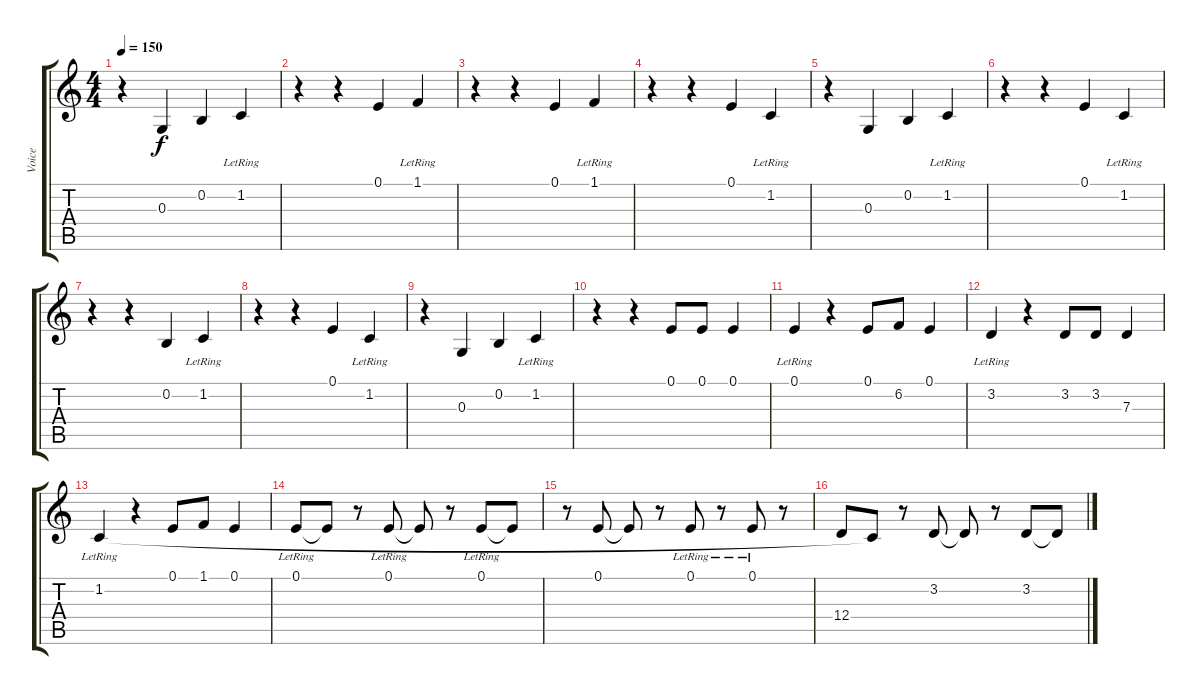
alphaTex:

\track ("Voice" "Voice") {instrument violin}
\staff {score tabs}
\tuning (E4 B3 G3 D3 A2 E2) {hide}
\ts (4 4)
\tempo 150
\clef g2
\ks c
r.4{dy f} 0.3.4 0.2.4 1.2{lr}.4 |
r.4 r.4 0.1.4 1.1{lr}.4 |
r.4 r.4 0.1.4 1.1{lr}.4 |
r.4 r.4 0.1.4 1.2{lr}.4 |
r.4 0.3.4 0.2.4 1.2{lr}.4 |
r.4 r.4 0.1.4 1.2{lr}.4 |
r.4 r.4 0.2.4 1.2{lr}.4 |
r.4 r.4 0.1.4 1.2{lr}.4 |
r.4 0.3.4 0.2.4 1.2{lr}.4 |
r.4 r.4 0.1.8 0.1.8 0.1.4 |
0.1{lr}.4 r.4 0.1.8 6.2.8 0.1.4 |
3.2{lr}.4 r.4 3.2.8 3.2.8 7.3.4 |
1.2{lr}.4 r.4 0.1.8 1.1.8 0.1.4 |
0.1{lr}.8 0.1{t}.8 r.8 0.1{lr}.8 0.1{t}.8 r.8 0.1{lr}.8 0.1{t}.8 |
r.8 0.1.8 0.1{t}.8 r.8 0.1{lr}.8 r.8 0.1{lr}.8 r.8 |
12.4.8 1.2{t}.8 r.8 3.2.8 3.2{t}.8 r.8 3.2.8 3.2{t}.8
